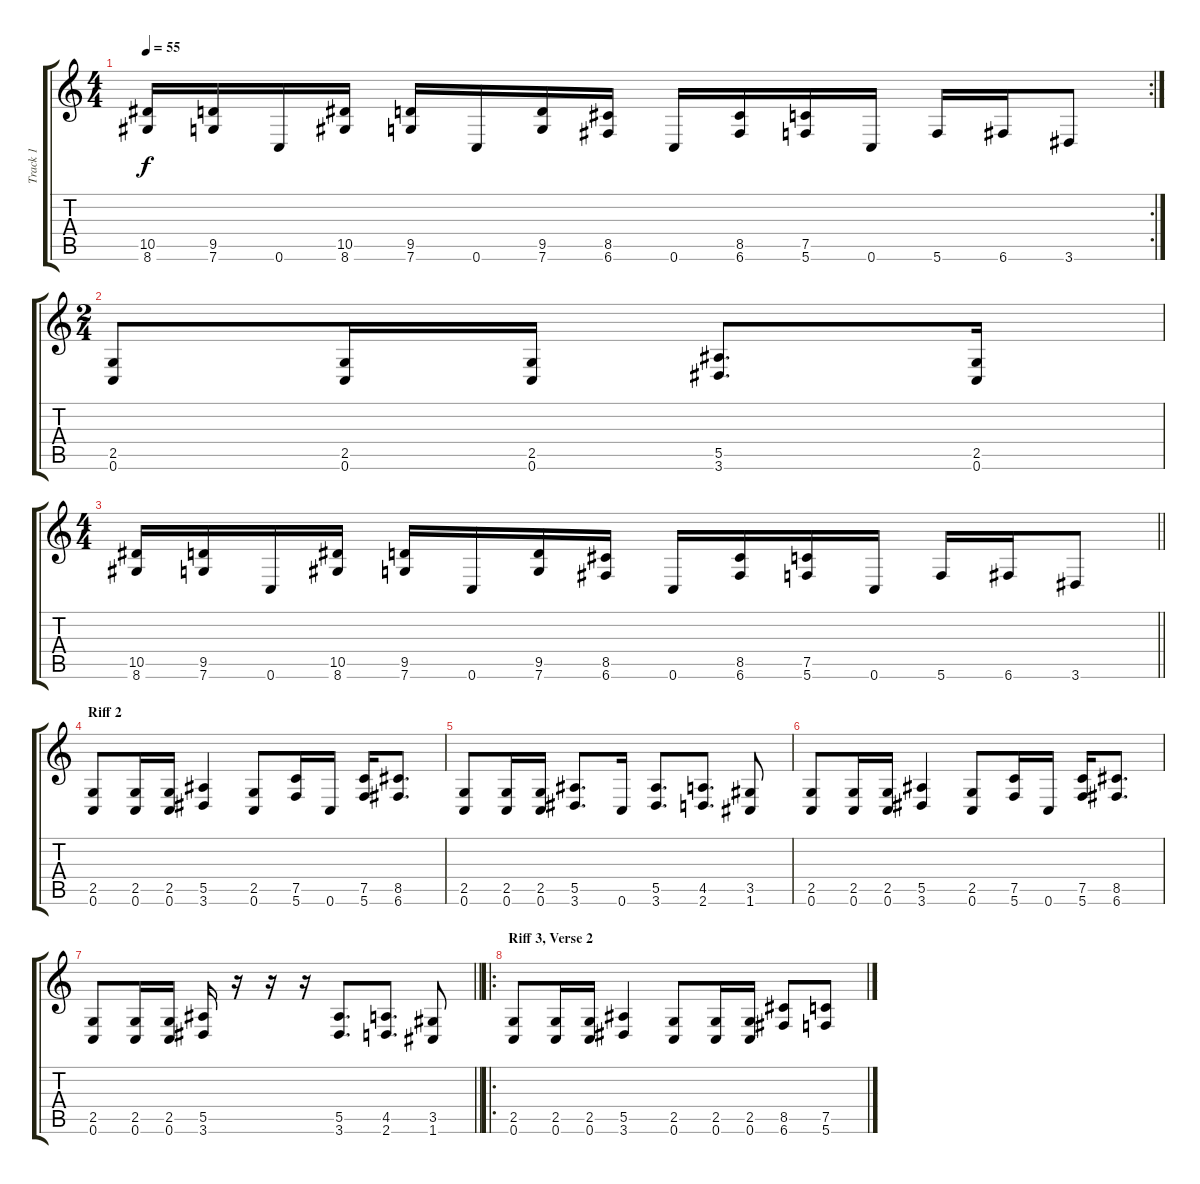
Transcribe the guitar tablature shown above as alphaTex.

\track ("Track 1" "Track 1") {instrument distortionguitar}
\staff {score tabs}
\tuning (C4 G3 Eb3 Bb2 F2 C2) {hide}
\rc 2
\ts (4 4)
\tempo 55
\clef g2
\ks c
(10.5 8.6).16{dy f} (9.5 7.6).16 0.6.16 (10.5 8.6).16 (9.5 7.6).16 0.6.16 (9.5 7.6).16 (8.5 6.6).16 0.6.16 (8.5 6.6).16 (7.5 5.6).16 0.6.16 5.6.16 6.6.16 3.6.8 |
\ts (2 4)
(2.5 0.6).8 (2.5 0.6).16 (2.5 0.6).16 (5.5 3.6).8{d} (2.5 0.6).16 |
\ts (4 4)
\barLineRight lightlight
(10.5 8.6).16 (9.5 7.6).16 0.6.16 (10.5 8.6).16 (9.5 7.6).16 0.6.16 (9.5 7.6).16 (8.5 6.6).16 0.6.16 (8.5 6.6).16 (7.5 5.6).16 0.6.16 5.6.16 6.6.16 3.6.8 |
\section ("" "Riff 2")
(2.5 0.6).8{volume 9} (2.5 0.6).16 (2.5 0.6).16 (5.5 3.6).4 (2.5 0.6).8 (7.5 5.6).16 0.6.16 (7.5 5.6).16 (8.5 6.6).8{d} |
(2.5 0.6).8 (2.5 0.6).16 (2.5 0.6).16 (5.5 3.6).8{d} 0.6.16 (5.5 3.6).8{d} (4.5 2.6).8{d} (3.5 1.6).8 |
(2.5 0.6).8 (2.5 0.6).16 (2.5 0.6).16 (5.5 3.6).4 (2.5 0.6).8 (7.5 5.6).16 0.6.16 (7.5 5.6).16 (8.5 6.6).8{d} |
\barLineRight lightlight
(2.5 0.6).8 (2.5 0.6).16 (2.5 0.6).16 (5.5 3.6).16 r.16 r.16 r.16 (5.5 3.6).8{d} (4.5 2.6).8{d} (3.5 1.6).8 |
\ro
\section ("" "Riff 3, Verse 2")
(2.5 0.6).8 (2.5 0.6).16 (2.5 0.6).16 (5.5 3.6).4 (2.5 0.6).8 (2.5 0.6).16 (2.5 0.6).16 (8.5 6.6).8 (7.5 5.6).8
